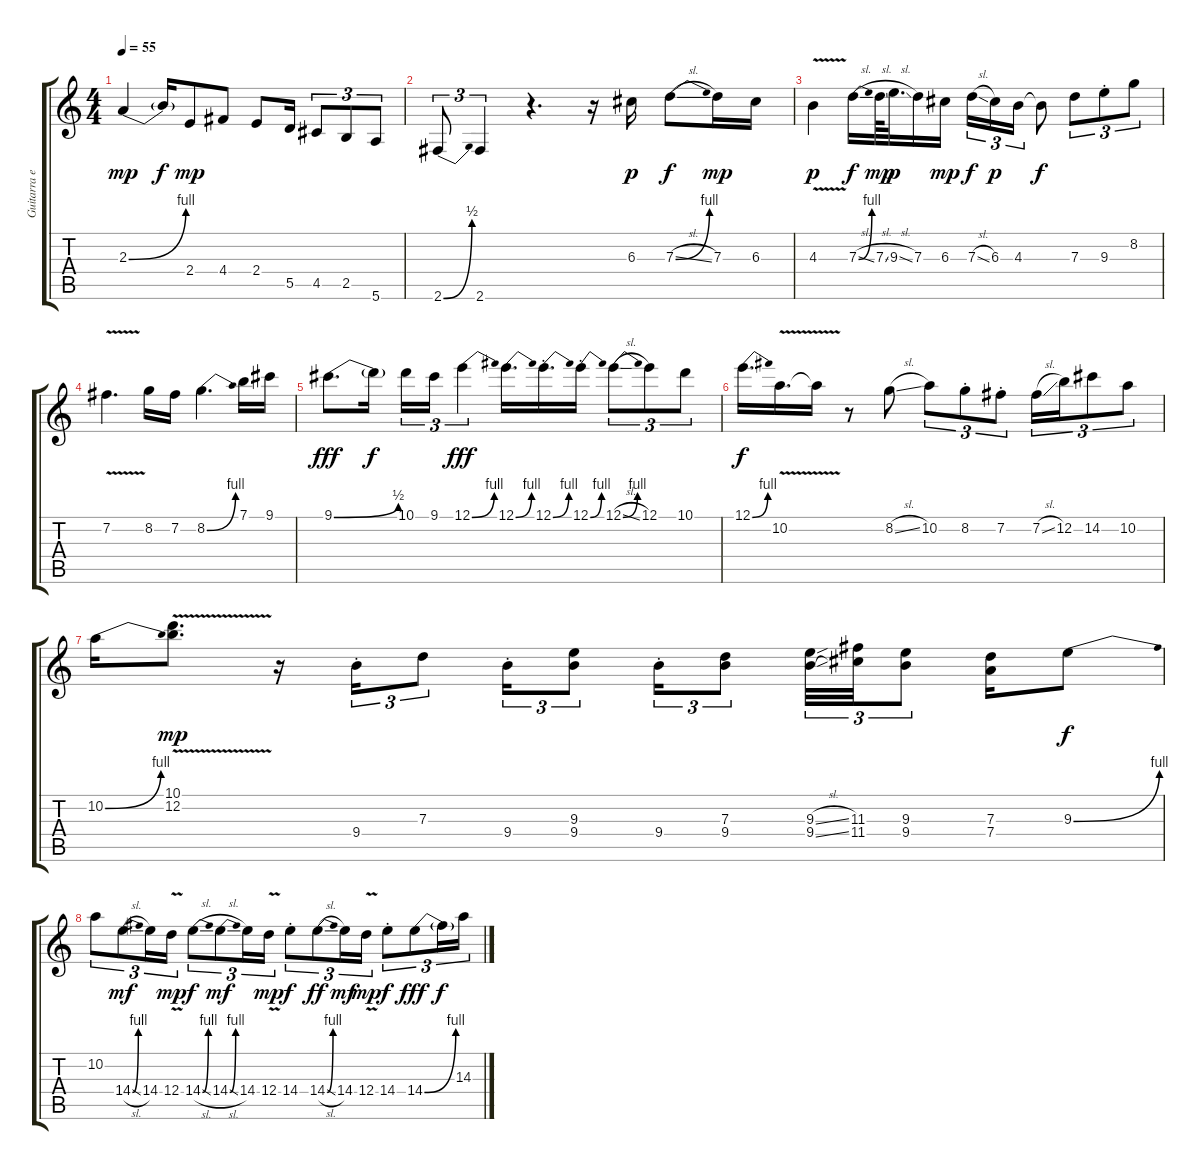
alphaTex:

\track ("Guitarra eléctrica" "Guitarra e") {instrument acousticguitarsteel}
\staff {score tabs}
\tuning (E4 B3 G3 D3 A2 E2) {hide}
\ts (4 4)
\tempo 55
\clef g2
\ks c
2.3{be (bend 0 0 60 4)}.4{dy mp} 2.3{t}.16{dy f} 2.4.8{dy mp} 4.4.8 2.4.8 5.5.16 4.5.8{tu (3 2)} 2.5.8{tu (3 2)} 5.6.8{tu (3 2)} |
2.6{be (bend 0 0 60 2)}.8{tu (3 2)} 2.6.4{tu (3 2)} r.4{d} r.16 6.3.16{dy p} 7.3{be (bend 0 0 60 4) sl}.8{dy f} 7.3.16{dy mp} 6.3.16 |
4.3{v}.4{dy p} 7.3{be (bend 0 0 60 4) sl}.16{dy f} 7.3{sl}.64{dy mp} 9.3{sl}.32{d dy p} 7.3.16 6.3.16{dy mp} 7.3{sl}.16{tu (3 2) dy f} 6.3.16{tu (3 2) dy p} 4.3.16{tu (3 2)} 4.3{t}.8{dy f} 7.3.8{tu (3 2)} 9.3{st}.8{tu (3 2)} 8.2.8{tu (3 2)} |
7.2{v}.4{d} 8.2.16 7.2.16 8.2{be (bend 0 0 60 4)}.4{d} 7.1.16 9.1.16 |
9.1{be (bend 0 0 60 2)}.8{d dy fff} 9.1{t}.16{dy f} 10.1.16{tu (3 2)} 9.1.16{tu (3 2)} 12.1{be (bend 0 0 60 4)}.4{tu (3 2) dy fff} 12.1{be (bend 0 0 60 4)}.16{d} 12.1{be (bend 0 0 60 4) st}.16{d} 12.1{be (bend 0 0 60 4) st}.16 12.1{be (bend 0 0 60 4) sl}.8{tu (3 2)} 12.1.8{tu (3 2)} 10.1.8{tu (3 2)} |
12.1{be (bend 0 0 60 4)}.16{d dy f} 10.2{v}.16{d} 10.2{t}.16 r.8 8.2{sl}.8 10.2.8{tu (3 2)} 8.2{st}.8{tu (3 2)} 7.2{st}.8{tu (3 2)} 7.2{sl}.16{tu (3 2)} 12.2.16{tu (3 2)} 14.2.8{tu (3 2)} 10.2.8{tu (3 2)} |
10.2{be (bend 0 0 60 4)}.16 (10.1{v} 12.2{v}).8{d dy mp} r.16 9.4{st}.16{tu (3 2)} 7.3.8{tu (3 2)} 9.4{st}.16{tu (3 2)} (9.3 9.4).8{tu (3 2)} 9.4{st}.16{tu (3 2)} (7.3 9.4).8{tu (3 2)} (9.3{sl} 9.4{sl}).32{tu (3 2)} (11.3 11.4).32{tu (3 2)} (9.3 9.4).8{tu (3 2)} (7.3 7.4).16 9.3{be (bend 0 0 60 4)}.8{dy f} |
10.2.8{tu (3 2)} 14.4{be (bend 0 0 60 4) sl}.8{tu (3 2) dy mf} 14.4.16{tu (3 2)} 12.4{v}.16{tu (3 2) dy mp} 14.4{be (bend 0 0 60 4) sl}.8{tu (3 2) dy f} 14.4{be (bend 0 0 60 4) sl}.8{tu (3 2) dy mf} 14.4.16{tu (3 2)} 12.4{v}.16{tu (3 2) dy mp} 14.4{st}.8{tu (3 2) dy f} 14.4{be (bend 0 0 60 4) sl}.8{tu (3 2) dy ff} 14.4.16{tu (3 2) dy mf} 12.4{v}.16{tu (3 2) dy mp} 14.4{st}.8{tu (3 2) dy f} 14.4{be (bend 0 0 60 4)}.8{tu (3 2) dy fff} 14.4{t}.16{tu (3 2) dy f} 14.3.16{tu (3 2)}
